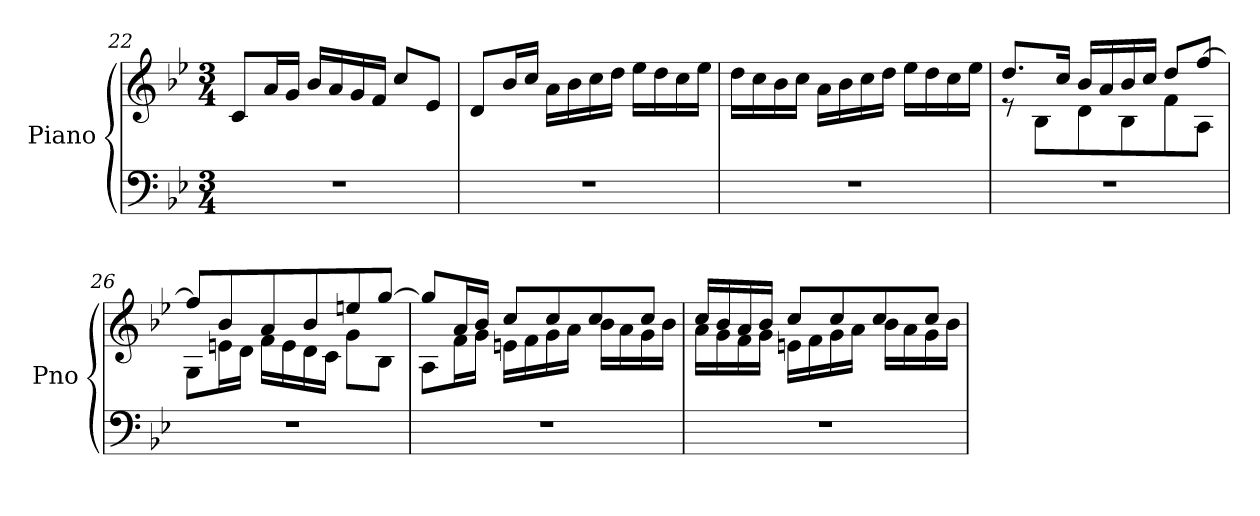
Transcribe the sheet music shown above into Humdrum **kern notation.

**kern	**kern
*part1	*part1
*staff2	*staff1
*I"Piano	*
*I'Pno	*
*clefF4	*clefG2
*k[b-e-]	*k[b-e-]
*M3/4	*M3/4
=22	=22
2.r	8c/L
.	16a/L
.	16g/JJ
.	16b-/LL
.	16a/
.	16g/
.	16f/JJ
.	8cc/L
.	8e-/J
=23	=23
2.r	8d/L
.	16b-/L
.	16cc/JJ
.	16a\LL
.	16b-\
.	16cc\
.	16dd\JJ
.	16ee-\LL
.	16dd\
.	16cc\
.	16ee-\JJ
!!LO:LB:g=z
=24	=24
2.r	16dd\LL
.	16cc\
.	16b-\
.	16cc\JJ
.	16a\LL
.	16b-\
.	16cc\
.	16dd\JJ
.	16ee-\LL
.	16dd\
.	16cc\
.	16ee-\JJ
=25	=25
*	*^
2.r	8.dd/L	8re
.	.	8B-\L
.	16cc/Jk	.
.	16b-/LL	8d\
.	16a/	.
.	16b-/	8B-\
.	16cc/JJ	.
.	8dd/L	8f\
.	[8ff/J	8A\J
=26	=26	=26
2.r	8ff/L]	8G\L
.	8b-/	16en\L
.	.	16d\JJ
.	8a/	16f\LL
.	.	16e\
.	8b-/	16d\
.	.	16c\JJ
.	8een/	8g\L
.	[8gg/J	8B-\J
!!LO:LB:g=z	!!
=27	=27	=27
2.r	8gg/L]	8A\L
.	16a/L	16f\L
.	16b-/JJ	16g\JJ
.	8cc/L	16en\LL
.	.	16f\
.	8cc/	16g\
.	.	16a\JJ
.	8cc/	16b-\LL
.	.	16a\
.	8cc/J	16g\
.	.	16b-\JJ
=28	=28	=28
2.r	16cc/LL	16a\LL
.	16b-/	16g\
.	16a/	16f\
.	16b-/JJ	16g\JJ
.	8cc/L	16en\LL
.	.	16f\
.	8cc/	16g\
.	.	16a\JJ
.	8cc/	16b-\LL
.	.	16a\
.	8cc/J	16g\
.	.	16b-\JJ
*	*v	*v
=	=
*-	*-
